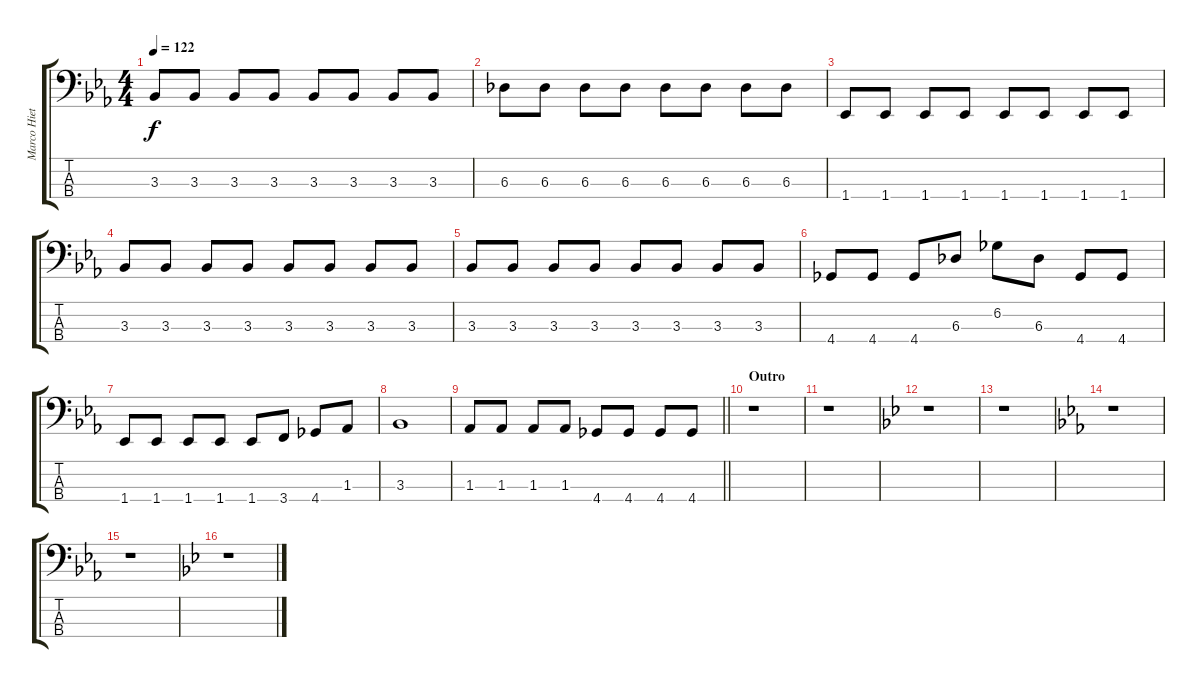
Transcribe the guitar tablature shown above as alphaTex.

\track ("Marco Hietala" "Marco Hiet") {instrument electricbasspick}
\staff {score tabs}
\tuning (F2 C2 G1 D1) {hide}
\ts (4 4)
\tempo 122
\clef f4
\ks eb
3.3.8{dy f} 3.3.8 3.3.8 3.3.8 3.3.8 3.3.8 3.3.8 3.3.8 |
6.3.8 6.3.8 6.3.8 6.3.8 6.3.8 6.3.8 6.3.8 6.3.8 |
1.4.8 1.4.8 1.4.8 1.4.8 1.4.8 1.4.8 1.4.8 1.4.8 |
3.3.8 3.3.8 3.3.8 3.3.8 3.3.8 3.3.8 3.3.8 3.3.8 |
3.3.8 3.3.8 3.3.8 3.3.8 3.3.8 3.3.8 3.3.8 3.3.8 |
4.4.8 4.4.8 4.4.8 6.3.8 6.2.8 6.3.8 4.4.8 4.4.8 |
1.4.8 1.4.8 1.4.8 1.4.8 1.4.8 3.4.8 4.4.8 1.3.8 |
3.3.1 |
\barLineRight lightlight
1.3.8 1.3.8 1.3.8 1.3.8 4.4.8 4.4.8 4.4.8 4.4.8 |
\section ("" "Outro")
r.1 |
r.1 |
\ks bb
r.1 |
r.1 |
\ks eb
r.1 |
r.1 |
\ks bb
r.1
